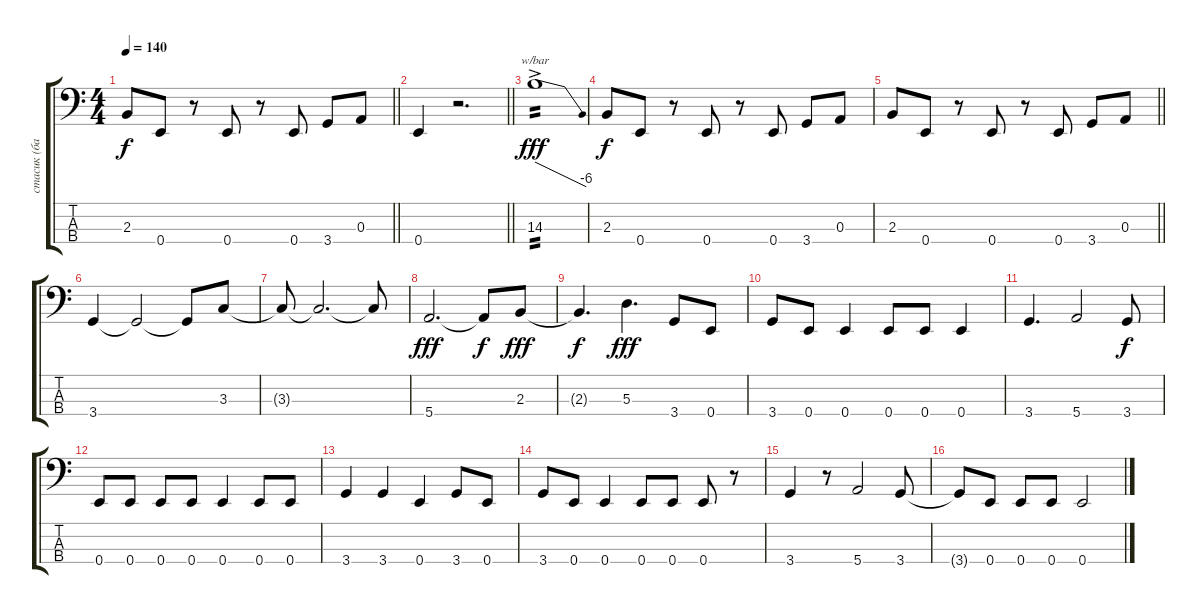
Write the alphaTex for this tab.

\track ("стасик (бас)" "стасик (ба") {instrument electricbasspick}
\staff {score tabs}
\tuning (G2 D2 A1 E1) {hide}
\ts (4 4)
\tempo 140
\clef f4
\barLineRight lightlight
\ks c
2.3.8{dy f} 0.4.8 r.8 0.4.8 r.8 0.4.8 3.4.8 0.3.8 |
\barLineRight lightlight
0.4.4 r.2{d} |
14.3{ac}.1{tbe (dive default 0 0 60 -24) tp 2 dy fff} |
2.3.8{dy f} 0.4.8 r.8 0.4.8 r.8 0.4.8 3.4.8 0.3.8 |
\barLineRight lightlight
2.3.8 0.4.8 r.8 0.4.8 r.8 0.4.8 3.4.8 0.3.8 |
3.4.4 3.4{t}.2 3.4{t}.8 3.3.8 |
3.3{t}.8 3.3{t}.2{d} 3.3{t}.8 |
5.4.2{d dy fff} 5.4{t}.8{dy f} 2.3.8{dy fff} |
2.3{t}.4{d dy f} 5.3.4{d dy fff} 3.4.8 0.4.8 |
3.4.8 0.4.8 0.4.4 0.4.8 0.4.8 0.4.4 |
3.4.4{d} 5.4.2 3.4.8{dy f} |
0.4.8 0.4.8 0.4.8 0.4.8 0.4.4 0.4.8 0.4.8 |
3.4.4 3.4.4 0.4.4 3.4.8 0.4.8 |
3.4.8 0.4.8 0.4.4 0.4.8 0.4.8 0.4.8 r.8 |
3.4.4 r.8 5.4.2 3.4.8 |
3.4{t}.8 0.4.8 0.4.8 0.4.8 0.4.2
